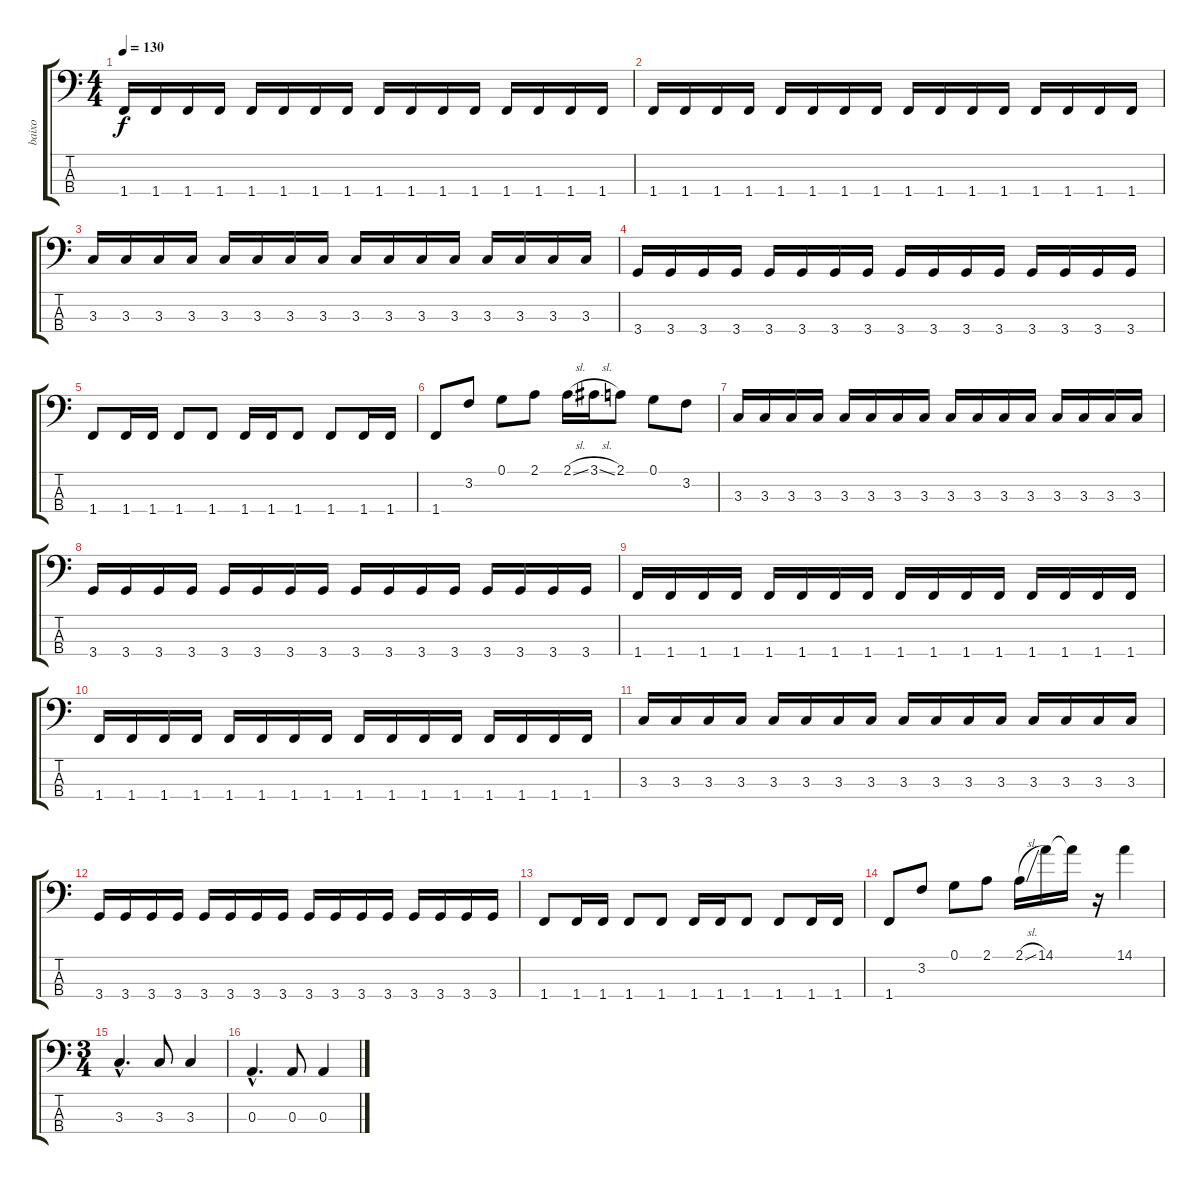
\track ("baixo" "baixo") {instrument electricbassfinger}
\staff {score tabs}
\tuning (G2 D2 A1 E1) {hide}
\ts (4 4)
\tempo 130
\clef f4
\ks c
1.4.16{dy f} 1.4.16 1.4.16 1.4.16 1.4.16 1.4.16 1.4.16 1.4.16 1.4.16 1.4.16 1.4.16 1.4.16 1.4.16 1.4.16 1.4.16 1.4.16 |
1.4.16 1.4.16 1.4.16 1.4.16 1.4.16 1.4.16 1.4.16 1.4.16 1.4.16 1.4.16 1.4.16 1.4.16 1.4.16 1.4.16 1.4.16 1.4.16 |
3.3.16 3.3.16 3.3.16 3.3.16 3.3.16 3.3.16 3.3.16 3.3.16 3.3.16 3.3.16 3.3.16 3.3.16 3.3.16 3.3.16 3.3.16 3.3.16 |
3.4.16 3.4.16 3.4.16 3.4.16 3.4.16 3.4.16 3.4.16 3.4.16 3.4.16 3.4.16 3.4.16 3.4.16 3.4.16 3.4.16 3.4.16 3.4.16 |
1.4.8 1.4.16 1.4.16 1.4.8 1.4.8 1.4.16 1.4.16 1.4.8 1.4.8 1.4.16 1.4.16 |
1.4.8 3.2.8 0.1.8 2.1.8 2.1{sl}.16 3.1{sl}.16 2.1.8 0.1.8 3.2.8 |
3.3.16 3.3.16 3.3.16 3.3.16 3.3.16 3.3.16 3.3.16 3.3.16 3.3.16 3.3.16 3.3.16 3.3.16 3.3.16 3.3.16 3.3.16 3.3.16 |
3.4.16 3.4.16 3.4.16 3.4.16 3.4.16 3.4.16 3.4.16 3.4.16 3.4.16 3.4.16 3.4.16 3.4.16 3.4.16 3.4.16 3.4.16 3.4.16 |
1.4.16 1.4.16 1.4.16 1.4.16 1.4.16 1.4.16 1.4.16 1.4.16 1.4.16 1.4.16 1.4.16 1.4.16 1.4.16 1.4.16 1.4.16 1.4.16 |
1.4.16 1.4.16 1.4.16 1.4.16 1.4.16 1.4.16 1.4.16 1.4.16 1.4.16 1.4.16 1.4.16 1.4.16 1.4.16 1.4.16 1.4.16 1.4.16 |
3.3.16 3.3.16 3.3.16 3.3.16 3.3.16 3.3.16 3.3.16 3.3.16 3.3.16 3.3.16 3.3.16 3.3.16 3.3.16 3.3.16 3.3.16 3.3.16 |
3.4.16 3.4.16 3.4.16 3.4.16 3.4.16 3.4.16 3.4.16 3.4.16 3.4.16 3.4.16 3.4.16 3.4.16 3.4.16 3.4.16 3.4.16 3.4.16 |
1.4.8 1.4.16 1.4.16 1.4.8 1.4.8 1.4.16 1.4.16 1.4.8 1.4.8 1.4.16 1.4.16 |
1.4.8 3.2.8 0.1.8 2.1.8 2.1{sl}.16 14.1.16 14.1{t}.16 r.16 14.1.4 |
\ts (3 4)
3.3{hac}.4{d} 3.3.8 3.3.4 |
0.3{hac}.4{d} 0.3.8 0.3.4
